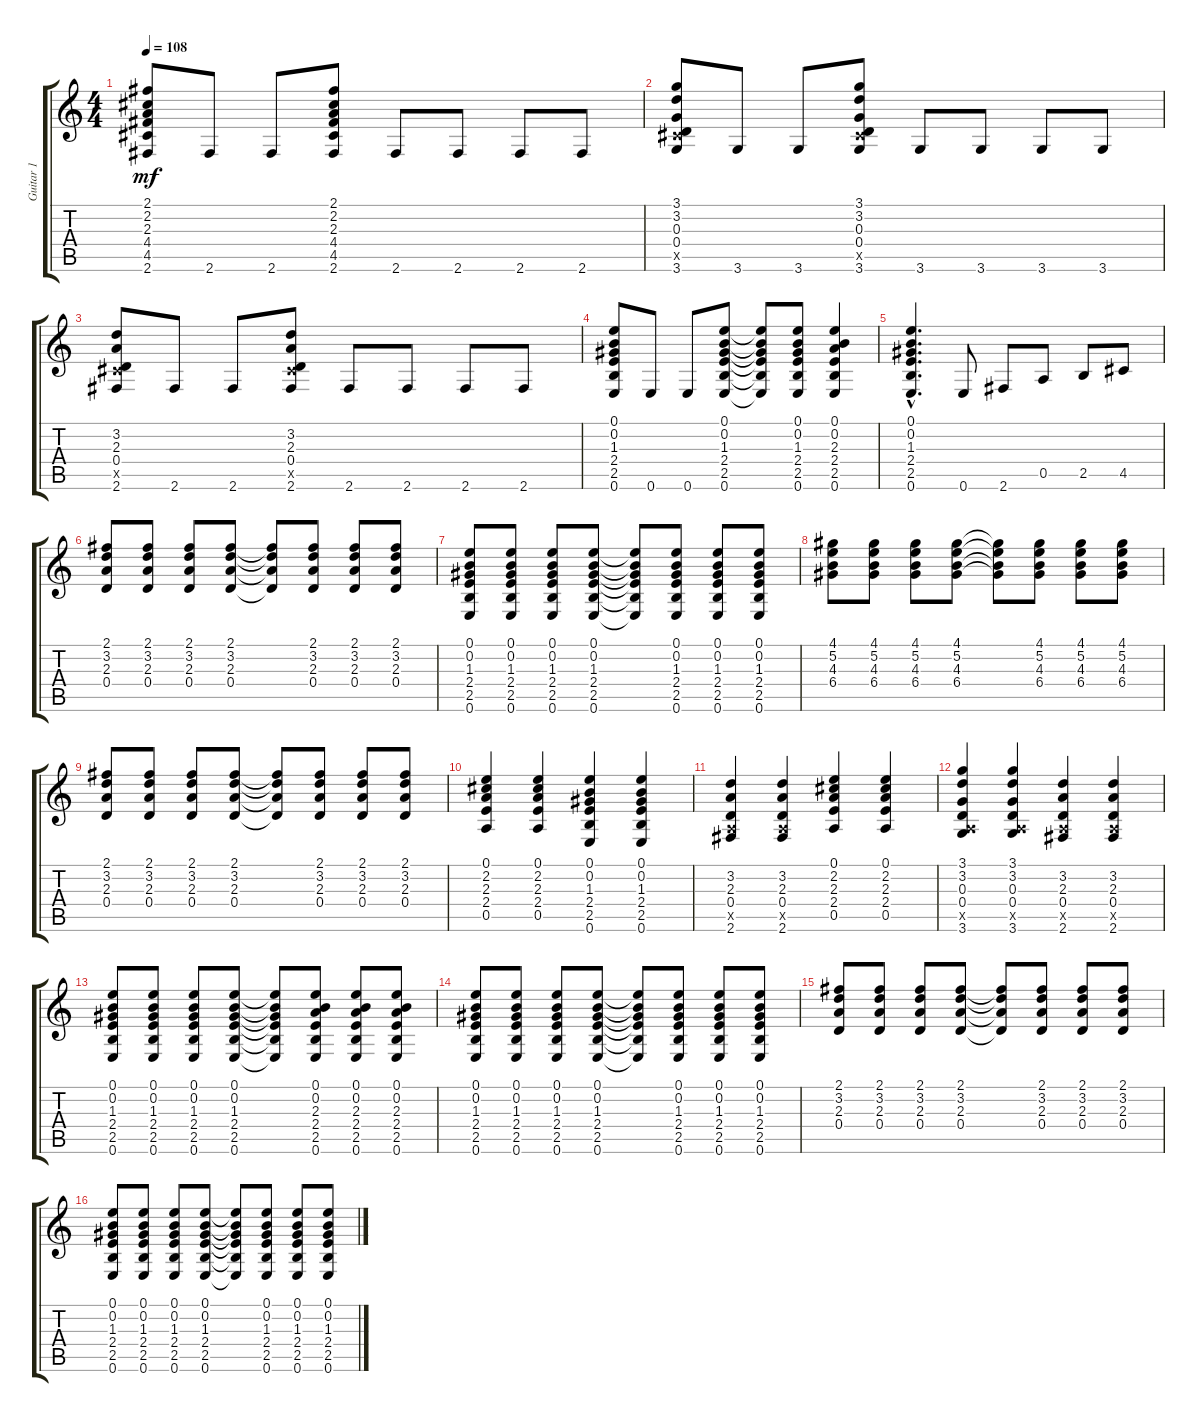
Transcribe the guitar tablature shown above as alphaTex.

\track ("Guitar 1" "Guitar 1") {instrument acousticguitarsteel}
\staff {score tabs}
\tuning (E4 B3 G3 D3 A2 E2) {hide}
\ts (4 4)
\tempo 108
\clef g2
\ks c
(2.1 2.2 2.3 4.4 4.5 2.6).8{dy mf instrument acousticguitarsteel} 2.6.8{instrument electricguitarmuted} 2.6.8 (2.1 2.2 2.3 4.4 4.5 2.6).8{instrument acousticguitarsteel} 2.6.8{instrument electricguitarmuted} 2.6.8 2.6.8 2.6.8 |
(3.1 3.2 0.3 0.4 4.5{x} 3.6).8{instrument acousticguitarsteel} 3.6.8{instrument electricguitarmuted} 3.6.8 (3.1 3.2 0.3 0.4 4.5{x} 3.6).8{instrument acousticguitarsteel} 3.6.8{instrument electricguitarmuted} 3.6.8 3.6.8 3.6.8 |
(3.2 2.3 0.4 4.5{x} 2.6).8{instrument acousticguitarsteel} 2.6.8{instrument electricguitarmuted} 2.6.8 (3.2 2.3 0.4 4.5{x} 2.6).8{instrument acousticguitarsteel} 2.6.8{instrument electricguitarmuted} 2.6.8 2.6.8 2.6.8 |
(0.1 0.2 1.3 2.4 2.5 0.6).8{instrument acousticguitarsteel} 0.6.8{instrument electricguitarmuted} 0.6.8 (0.1 0.2 1.3 2.4 2.5 0.6).8{instrument acousticguitarsteel} (0.1{t} 0.2{t} 1.3{t} 2.4{t} 2.5{t} 0.6{t}).8 (0.1 0.2 1.3 2.4 2.5 0.6).8 (0.1 0.2 2.3 2.4 2.5 0.6).4 |
(0.1{hac} 0.2{hac} 1.3{hac} 2.4{hac} 2.5{hac} 0.6{hac}).4{d} 0.6.8 2.6.8 0.5.8 2.5.8 4.5.8 |
(2.1 3.2 2.3 0.4).8 (2.1 3.2 2.3 0.4).8 (2.1 3.2 2.3 0.4).8 (2.1 3.2 2.3 0.4).8 (2.1{t} 3.2{t} 2.3{t} 0.4{t}).8 (2.1 3.2 2.3 0.4).8 (2.1 3.2 2.3 0.4).8 (2.1 3.2 2.3 0.4).8 |
(0.1 0.2 1.3 2.4 2.5 0.6).8 (0.1 0.2 1.3 2.4 2.5 0.6).8 (0.1 0.2 1.3 2.4 2.5 0.6).8 (0.1 0.2 1.3 2.4 2.5 0.6).8 (0.1{t} 0.2{t} 1.3{t} 2.4{t} 2.5{t} 0.6{t}).8 (0.1 0.2 1.3 2.4 2.5 0.6).8 (0.1 0.2 1.3 2.4 2.5 0.6).8 (0.1 0.2 1.3 2.4 2.5 0.6).8 |
(4.1 5.2 4.3 6.4).8 (4.1 5.2 4.3 6.4).8 (4.1 5.2 4.3 6.4).8 (4.1 5.2 4.3 6.4).8 (4.1{t} 5.2{t} 4.3{t} 6.4{t}).8 (4.1 5.2 4.3 6.4).8 (4.1 5.2 4.3 6.4).8 (4.1 5.2 4.3 6.4).8 |
(2.1 3.2 2.3 0.4).8 (2.1 3.2 2.3 0.4).8 (2.1 3.2 2.3 0.4).8 (2.1 3.2 2.3 0.4).8 (2.1{t} 3.2{t} 2.3{t} 0.4{t}).8 (2.1 3.2 2.3 0.4).8 (2.1 3.2 2.3 0.4).8 (2.1 3.2 2.3 0.4).8 |
(0.1 2.2 2.3 2.4 0.5).4 (0.1 2.2 2.3 2.4 0.5).4 (0.1 0.2 1.3 2.4 2.5 0.6).4 (0.1 0.2 1.3 2.4 2.5 0.6).4 |
(3.2 2.3 0.4 0.5{x} 2.6).4 (3.2 2.3 0.4 0.5{x} 2.6).4 (0.1 2.2 2.3 2.4 0.5).4 (0.1 2.2 2.3 2.4 0.5).4 |
(3.1 3.2 0.3 0.4 0.5{x} 3.6).4 (3.1 3.2 0.3 0.4 0.5{x} 3.6).4 (3.2 2.3 0.4 0.5{x} 2.6).4 (3.2 2.3 0.4 0.5{x} 2.6).4 |
(0.1 0.2 1.3 2.4 2.5 0.6).8 (0.1 0.2 1.3 2.4 2.5 0.6).8 (0.1 0.2 1.3 2.4 2.5 0.6).8 (0.1 0.2 1.3 2.4 2.5 0.6).8 (0.1{t} 0.2{t} 1.3{t} 2.4{t} 2.5{t} 0.6{t}).8 (0.1 0.2 2.3 2.4 2.5 0.6).8 (0.1 0.2 2.3 2.4 2.5 0.6).8 (0.1 0.2 2.3 2.4 2.5 0.6).8 |
(0.1 0.2 1.3 2.4 2.5 0.6).8 (0.1 0.2 1.3 2.4 2.5 0.6).8 (0.1 0.2 1.3 2.4 2.5 0.6).8 (0.1 0.2 1.3 2.4 2.5 0.6).8 (0.1{t} 0.2{t} 1.3{t} 2.4{t} 2.5{t} 0.6{t}).8 (0.1 0.2 1.3 2.4 2.5 0.6).8 (0.1 0.2 1.3 2.4 2.5 0.6).8 (0.1 0.2 1.3 2.4 2.5 0.6).8 |
(2.1 3.2 2.3 0.4).8 (2.1 3.2 2.3 0.4).8 (2.1 3.2 2.3 0.4).8 (2.1 3.2 2.3 0.4).8 (2.1{t} 3.2{t} 2.3{t} 0.4{t}).8 (2.1 3.2 2.3 0.4).8 (2.1 3.2 2.3 0.4).8 (2.1 3.2 2.3 0.4).8 |
(0.1 0.2 1.3 2.4 2.5 0.6).8 (0.1 0.2 1.3 2.4 2.5 0.6).8 (0.1 0.2 1.3 2.4 2.5 0.6).8 (0.1 0.2 1.3 2.4 2.5 0.6).8 (0.1{t} 0.2{t} 1.3{t} 2.4{t} 2.5{t} 0.6{t}).8 (0.1 0.2 1.3 2.4 2.5 0.6).8 (0.1 0.2 1.3 2.4 2.5 0.6).8 (0.1 0.2 1.3 2.4 2.5 0.6).8
